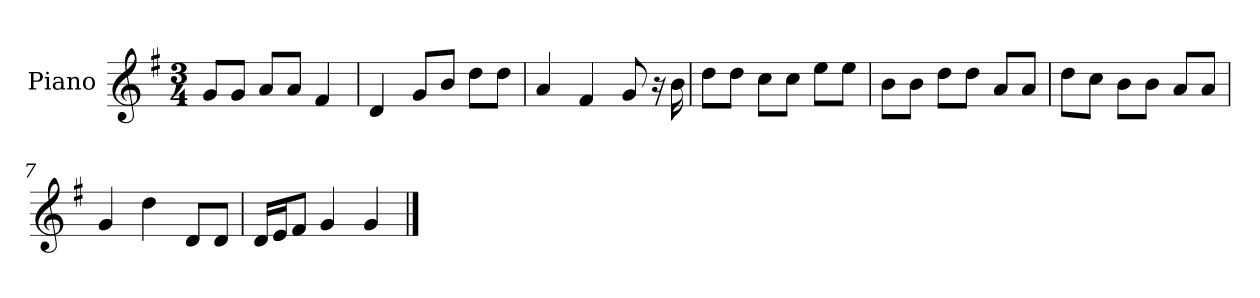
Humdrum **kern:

**kern
*part1
*staff1
*I"Piano
*I'P-no
*clefG2
*k[f#]
*M3/4
*MM90
=1
8g/L
8g/J
8a/L
8a/J
4f#/
=2
4d/
8g/L
8b/J
8dd\L
8dd\J
=3
4a/
4f#/
8g/
16r
16b\
=4
8dd\L
8dd\J
8cc\L
8cc\J
8ee\L
8ee\J
=5
8b\L
8b\J
8dd\L
8dd\J
8a/L
8a/J
=6
8dd\L
8cc\J
8b\L
8b\J
8a/L
8a/J
=7
4g/
4dd\
8d/L
8d/J
!!LO:LB:g=z
=8
16d/LL
16e/J
8f#/J
4g/
4g/
==
*-
